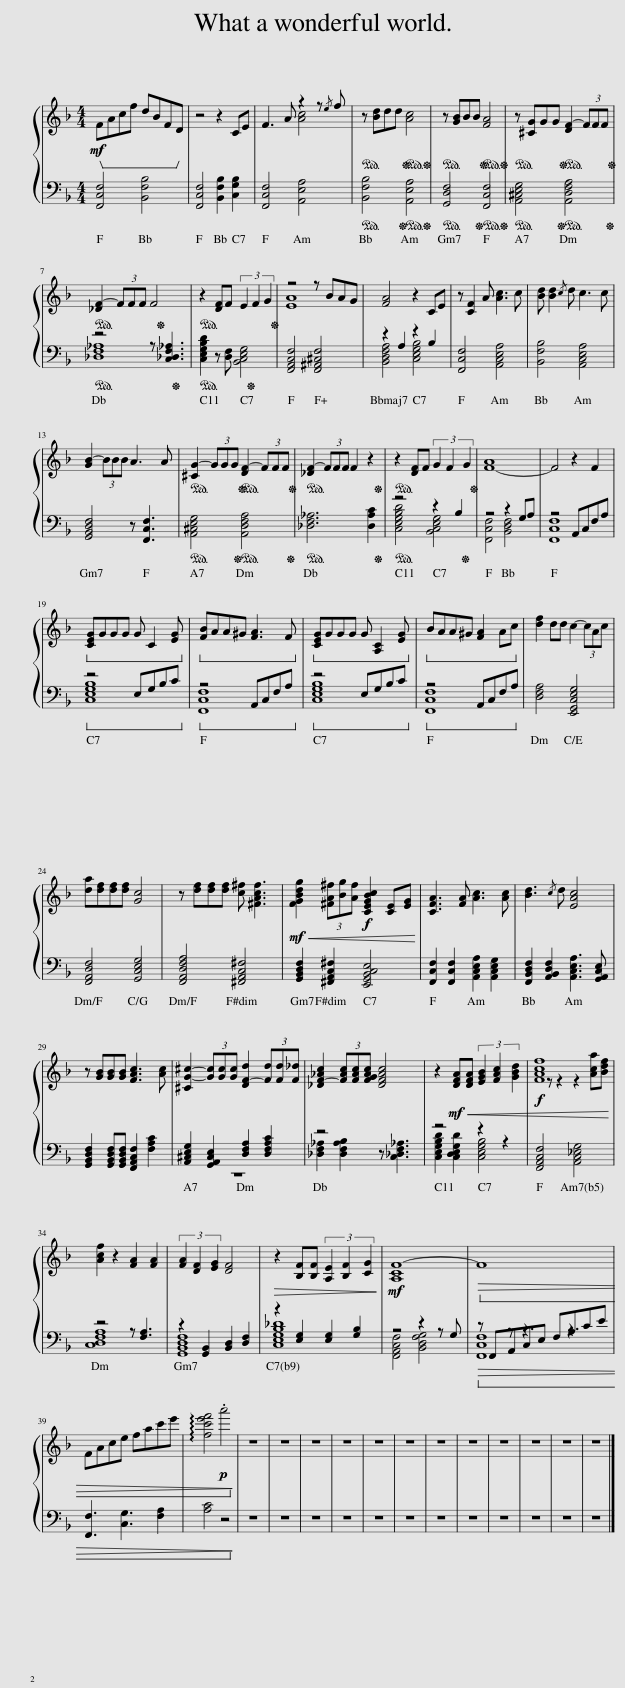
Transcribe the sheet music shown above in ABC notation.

X:1
%%score { ( 1 3 ) | ( 2 4 5 ) }
L:1/8
M:4/4
I:linebreak $
K:F
V:1 treble
V:3 treble
V:2 bass
V:4 bass
V:5 bass
V:1
!mf!!ped! FAcf dBFD!ped-up! | z4 z2 CE | F3 A z2 z{/e} f |!ped! z!ped! [Bd]dd!ped-up!!ped! [Ac]4!ped-up!!ped!!ped-up! |!ped! z!ped! [GB]BB!ped-up!!ped! [FA]4!ped-up!!ped!!ped-up! | %5
!ped! z!ped! [^CG]GG!ped-up!!ped! [DF-]2!ped-up!!ped! (3FFF!ped-up! |$!ped! [_DF-]2!ped! (3FFF F4!ped-up! |!ped! z2!ped! [DF]F (3E2 F2 G2!ped-up! | z4 z BAG | [FA]4 z2 CE | %10
 z [CF]2 A [Ac]3 c | [Bd] [Bd]2{/c} d c3 c |$ [GB-]2 (3BBB A3 A |!ped! [^CG-]2!ped! (3GGG!ped-up!!ped! [DF-]2!ped-up!!ped! (3FFF!ped-up! |!ped! [_DF-]2!ped! (3FFF F2 z2!ped-up! | %15
!ped! z2!ped! [DF]F (3G2 F2 G2!ped-up! | [F-A]8 | F4 z2 F2 |$!ped! [CEG]!ped!GGG G C2 [EG]!ped-up! |!ped! [FB]!ped!AA^G [FA]3 F!ped-up! | %20
!ped! [CEG]!ped!GGG G [A,C]2 [EG]!ped-up! |!ped! B!ped!AA^G [FA]2 Ac!ped-up! | [df]2 dd c2- (3cAc |$ [da][df][df][df] [Gc]4 | z [df][df][df] [c^f] [^FAcf]3 | %25
!mf!!<(! [FGBdg]2 (3[^FA^f][Bg][Af]!f! [CEGBc]2 [CE][EG]!<)! | [CFA]3 [FA] [Ac]3 [Ac] | [Bd]3{/c} d [EAc]4 |$ z [GB][GB][GB] [FAc]3 [Ac] | [^CG-^c-]2 (3[Gc][Gc][Gc] [DF-d]2 (3[Fd][Fd][F_d] | %30
 [_DF-_Ac]2 (3[FAc][FAc][FGAc] [DFAc]4 | z2!mf!!<(! [DFA][DFA] (3[EGB]2 [FAc]2 [GBd]2 |!f! [FAcf]8!<)! |$ [Acf]2 z2 [FA]2 [FA]2 | (3[FA]2 [DF]2 [EG]2 [DF]4 | %35
!>(! z2 [B,F][B,F] (3[A,E]2 [B,F]2 [CG]2!>)! |!mf! [A,CF-]8 |!ped!!>(! F8!ped! |$ FAce fac'e' | !arpeggio![fc'e'f']4!p! .a'4!ped-up!!>)! | %40
 z8 | z8 | z8 | z8 | z8 | %45
 z8 | z8 | z8 | z8 | z8 | %50
 z8 | z8 |] %52
V:2
 [F,,C,F,]4 [B,,F,B,]4 | [F,,C,F,]4 [B,,F,B,]2 [C,G,B,]2 | [F,,C,F,]4 [A,,E,A,]4 | [B,,F,B,]4 [A,,E,A,]4 | [G,,D,F,]4 [F,,C,F,]4 | %5
 [A,,^C,E,G,]4 [A,,D,F,A,]4 |$ z4 z [C,_D,F,_A,]3 | [C,E,G,B,D]2 z [D,F,] [B,,C,E,G,]4 | [F,,A,,C,F,]4 [F,,^A,,^C,F,]4 | z2 A,2 z2 B,2 | %10
 [F,,C,F,]4 [A,,C,E,A,]4 | [B,,F,B,]4 [A,,C,E,A,]4 |$ [G,,B,,D,F,]4 z [F,,C,F,]3 | [A,,^C,E,G,]4 [A,,D,F,A,]4 | [_D,F,_A,]6 [D,A,C]2 | %15
 z4 z2 B,2 | z4 z2 G,A, | z4 A,,C,F,A, |$ z4 E,G,B,C | z4 A,,C,F,A, | %20
 z4 E,G,B,C | z4 A,,C,F,A, | [D,F,A,]4 [E,,G,,C,E,G,]4 |$ [F,,A,,D,F,]4 [G,,C,E,G,]4 | [F,,A,,D,F,A,]4 [^F,,A,,C,^F,]4 | %25
 [G,,B,,D,F,]2 [^F,,A,,C,^F,]2 [E,,G,,B,,C,E,]4 | [F,,C,F,]2 [F,,C,F,]2 [A,,C,E,A,]2 [A,,C,E,G,]2 | [F,,B,,D,F,]2 [A,,B,,D,F,]2 [A,,C,E,A,]3 [G,,A,,C,E,] |$ [G,,B,,D,F,]2 [G,,B,,D,F,][G,,B,,D,F,] [F,,A,,C,F,]2 [F,A,C]2 | [A,,^C,E,G,]2 [G,,A,,C,E,]2 [D,F,A,]2 [D,F,A,C]2 | %30
 z4 z [C,_D,F,_A,]3 | z4 z2 z2 | [F,,A,,C,F,]4 [A,,C,_E,G,]4 |$ z4 z [F,A,]3 | z2 [G,,B,,]2 [B,,D,]2 [D,F,]2 | %35
 z2 [E,G,]2 [E,G,]2 [G,B,]2 | z4 z2 z G, |!>(! z z z3 z3 |$ [F,,F,]3 [C,G,]3 [F,A,]2 | [A,C]4 z4!>)! | %40
 z8 | z8 | z8 | z8 | z8 | %45
 z8 | z8 | z8 | z8 | z8 | %50
 z8 | z8 |] %52
V:3
 x8 | x8 | x4 [Ac]4 | x8 | x8 | %5
 x8 |$ x8 | x8 | [EA]8 | x8 | %10
 x8 | x8 |$ x8 | x8 | x8 | %15
 x8 | x8 | x8 |$ x8 | x8 | %20
 x8 | x8 | x8 |$ x8 | x8 | %25
 x8 | x8 | x8 |$ x8 | x8 | %30
 x8 | x8 | x z z2 z2 [Aca][Bdf] |$ x8 | x8 | %35
 x8 | x8 | x8 |$ x8 | x8 | %40
 x8 | x8 | x8 | x8 | x8 | %45
 x8 | x8 | x8 | x8 | x8 | %50
 x8 | x8 |] %52
V:4
 x8 | x8 | x8 | x8 | x8 | %5
 x8 |$ [_D,F,_A,]8 | x8 | x8 | [B,,D,F,A,]4 [C,E,G,B,]4 | %10
 x8 | x8 |$ x8 | x8 | x8 | %15
 [C,E,G,B,D]4 [B,,C,E,G,]4 | [F,,C,F,]4 [B,,D,F,]4 | [F,,C,F,]8 |$ [C,E,G,B,]8 | [F,,C,F,]8 | %20
 [C,E,G,B,]8 | [F,,C,F,]8 | x8 |$ x8 | x8 | %25
 x8 | x8 | x8 |$ x8 | z8 | %30
 [_D,F,_A,]2 [D,F,A,B,]2 x4 | [C,E,G,B,D]2 [C,D,E,G,D]2 [C,E,G,B,]4 | x8 |$ [C,D,F,A,]8 | [G,,B,,D,F,]8 | %35
 [C,E,G,B,_D]8 | [F,,A,,C,F,]4 [B,,D,F,G,]4 | [F,,C,F,]8 |$ x8 | x8 | %40
 x8 | x8 | x8 | x8 | x8 | %45
 x8 | x8 | x8 | x8 | x8 | %50
 x8 | x8 |] %52
V:5
 x8 | x8 | x8 | x8 | x8 | %5
 x8 |$ x8 | x8 | x8 | x8 | %10
 x8 | x8 |$ x8 | x8 | x8 | %15
 x8 | x8 | x8 |$ x8 | x8 | %20
 x8 | x8 | x8 |$ x8 | x8 | %25
 x8 | x8 | x8 |$ x8 | x8 | %30
 x8 | x8 | x8 |$ x8 | x8 | %35
 x8 | x8 | F,,A,,C,E, F,A,CE |$ x8 | x8 | %40
 x8 | x8 | x8 | x8 | x8 | %45
 x8 | x8 | x8 | x8 | x8 | %50
 x8 | x8 |] %52
